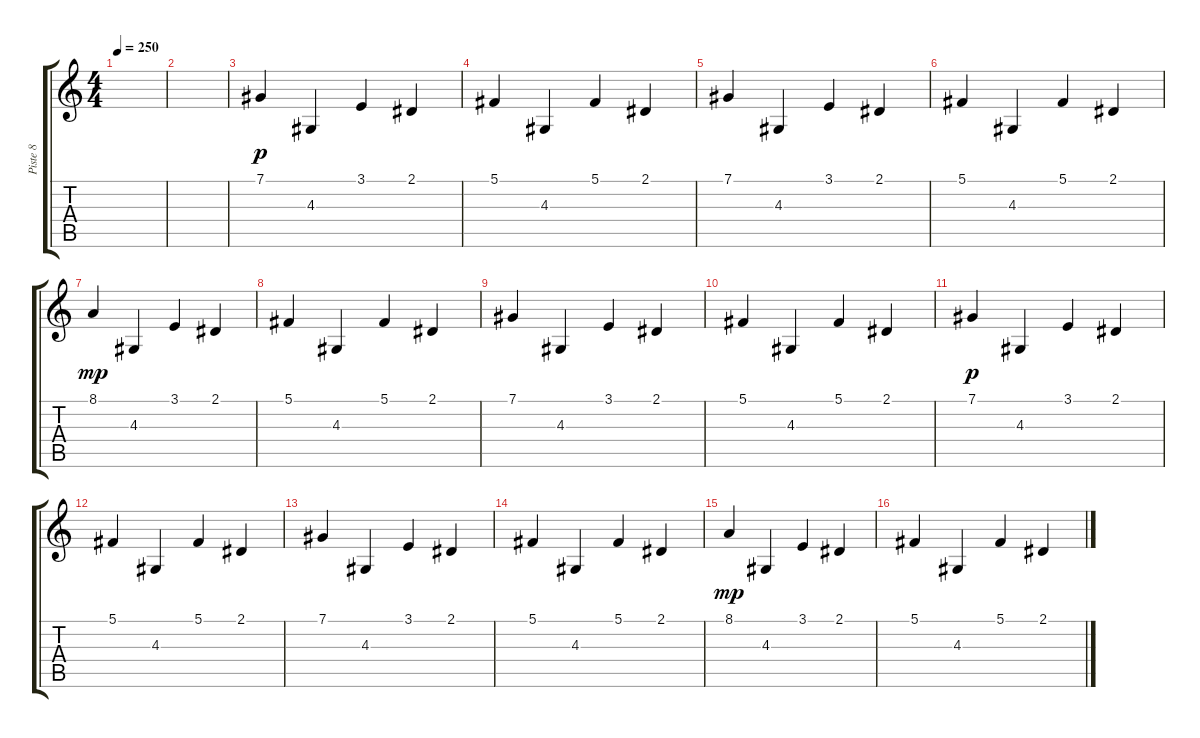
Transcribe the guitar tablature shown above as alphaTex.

\track ("Piste 8" "Piste 8") {instrument lead1square}
\staff {score tabs}
\tuning (Db4 Ab3 E3 B2 Gb2 Db2) {hide}
\ts (4 4)
\tempo 250
\clef g2
\ks c
|
|
7.1.4{dy p instrument fx1rain} 4.3.4 3.1.4 2.1.4 |
5.1.4 4.3.4 5.1.4 2.1.4 |
7.1.4 4.3.4 3.1.4 2.1.4 |
5.1.4 4.3.4 5.1.4 2.1.4 |
8.1.4{dy mp} 4.3.4 3.1.4 2.1.4 |
5.1.4 4.3.4 5.1.4 2.1.4 |
7.1.4 4.3.4 3.1.4 2.1.4 |
5.1.4 4.3.4 5.1.4 2.1.4 |
7.1.4{dy p instrument fx1rain} 4.3.4 3.1.4 2.1.4 |
5.1.4 4.3.4 5.1.4 2.1.4 |
7.1.4 4.3.4 3.1.4 2.1.4 |
5.1.4 4.3.4 5.1.4 2.1.4 |
8.1.4{dy mp} 4.3.4 3.1.4 2.1.4 |
5.1.4 4.3.4 5.1.4 2.1.4
